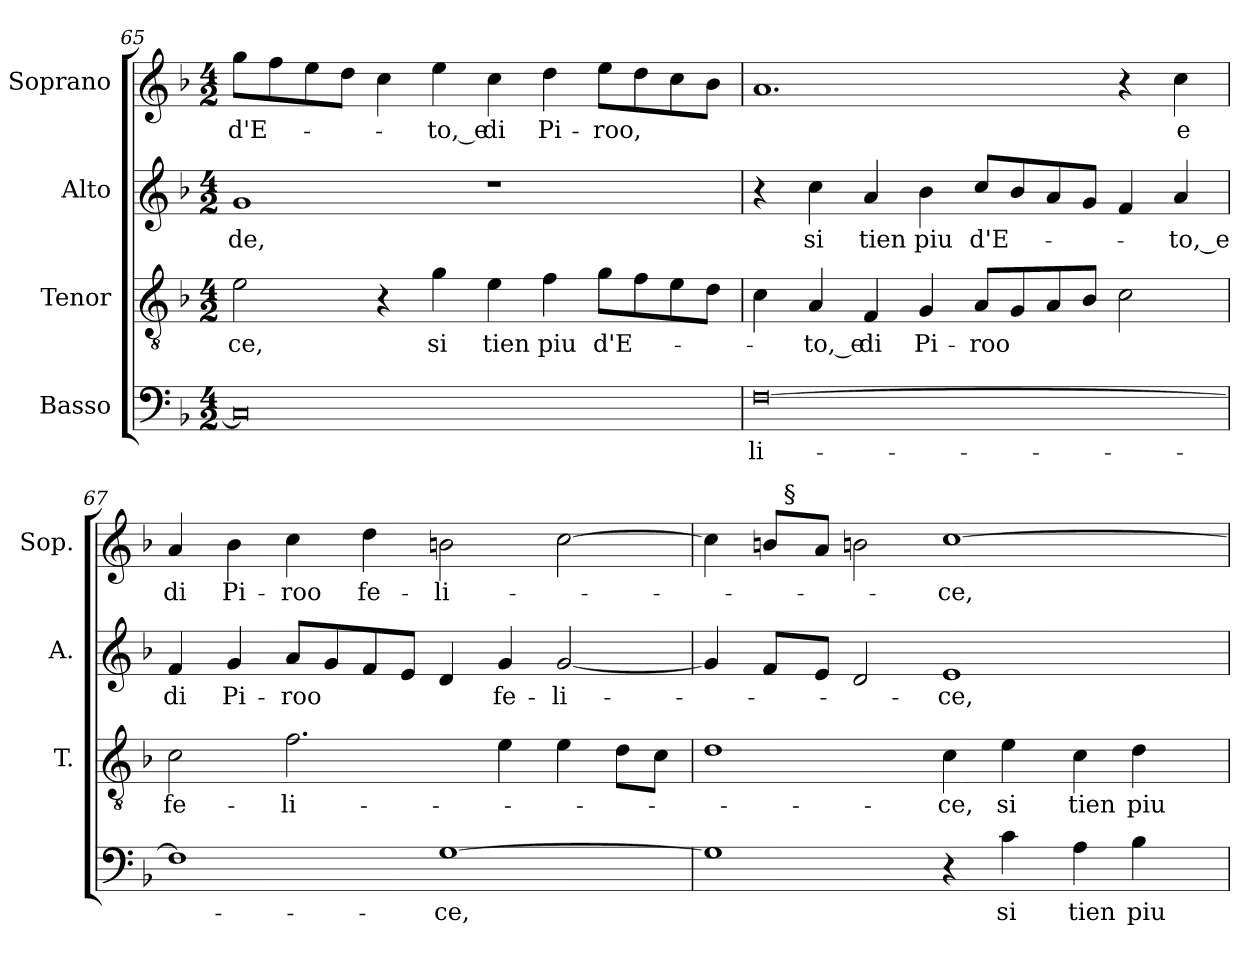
**kern	**text	**kern	**text	**kern	**text	**kern	**text
*part4	*part4	*part3	*part3	*part2	*part2	*part1	*part1
*staff4	*staff4	*staff3	*staff3	*staff2	*staff2	*staff1	*staff1
*I"Basso	*	*I"Tenor	*	*I"Alto	*	*I"Soprano	*
*	*	*I'T.	*	*I'A.	*	*I'Sop.	*
*clefF4	*	*clefGv2	*	*clefG2	*	*clefG2	*
*	*	*ITrd7c12	*	*	*	*	*
*k[b-]	*	*k[b-]	*	*k[b-]	*	*k[b-]	*
*F:	*	*F:	*	*F:	*	*F:	*
*M4/2	*	*M4/2	*	*M4/2	*	*M4/2	*
=65	=65	=65	=65	=65	=65	=65	=65
!	!	!	!LO:LY:b:color=#000000	!	!	!	!
!	!	!	!	!	!LO:LY:b:color=#000000	!	!
!	!	!	!	!	!	!	!LO:LY:b:color=#000000
0Ci]	.	2Ei\	-ce,	1gi	-de,	8ggi\L	d'E-
.	.	.	.	.	.	8ffi\	.
.	.	.	.	.	.	8eei\	.
.	.	.	.	.	.	8ddi\J	.
.	.	4r	.	.	.	4cci\	.
!	!	!	!LO:LY:b:color=#000000	!	!	!	!
!	!	!	!	!	!	!	!LO:LY:b:color=#000000
.	.	4Gi\	si	.	.	4eei\	-to,_e
!	!	!	!LO:LY:b:color=#000000	!	!	!	!
!	!	!	!	!	!	!	!LO:LY:b:color=#000000
.	.	4Ei\	tien	1r	.	4cci\	di
!	!	!	!LO:LY:b:color=#000000	!	!	!	!
!	!	!	!	!	!	!	!LO:LY:b:color=#000000
.	.	4Fi\	piu	.	.	4ddi\	Pi-
!	!	!	!LO:LY:b:color=#000000	!	!	!	!
!	!	!	!	!	!	!	!LO:LY:b:color=#000000
.	.	8Gi\L	d'E-	.	.	8eei\L	-roo,
.	.	8Fi\	.	.	.	8ddi\	.
.	.	8Ei\	.	.	.	8cci\	.
.	.	8Di\J	.	.	.	8b-i\J	.
=66	=66	=66	=66	=66	=66	=66	=66
!	!LO:LY:b:color=#000000	!	!	!	!	!	!
[>0Fi	-li-	4Ci\	.	4r	.	1.ai	.
!	!	!	!LO:LY:b:color=#000000	!	!	!	!
!	!	!	!	!	!LO:LY:b:color=#000000	!	!
.	.	4AAi/	-to,_e	4cci\	si	.	.
!	!	!	!LO:LY:b:color=#000000	!	!	!	!
!	!	!	!	!	!LO:LY:b:color=#000000	!	!
.	.	4FFi/	di	4ai/	tien	.	.
!	!	!	!LO:LY:b:color=#000000	!	!	!	!
!	!	!	!	!	!LO:LY:b:color=#000000	!	!
.	.	4GGi/	Pi-	4b-i\	piu	.	.
!	!	!	!LO:LY:b:color=#000000	!	!	!	!
!	!	!	!	!	!LO:LY:b:color=#000000	!	!
.	.	8AAi/L	-roo	8cci/L	d'E-	.	.
.	.	8GGi/	.	8b-i/	.	.	.
.	.	8AAi/	.	8ai/	.	.	.
.	.	8BB-i/J	.	8gi/J	.	.	.
.	.	2Ci\	.	4fi/	.	4r	.
!	!	!	!	!	!LO:LY:b:color=#000000	!	!
!	!	!	!	!	!	!	!LO:LY:b:color=#000000
.	.	.	.	4ai/	-to,_e	4cci\	e
!!LO:LB:g=z
=67	=67	=67	=67	=67	=67	=67	=67
!	!	!	!LO:LY:b:color=#000000	!	!	!	!
!	!	!	!	!	!LO:LY:b:color=#000000	!	!
!	!	!	!	!	!	!	!LO:LY:b:color=#000000
1Fi]	.	2Ci\	fe-	4fi/	di	4ai/	di
!	!	!	!	!	!LO:LY:b:color=#000000	!	!
!	!	!	!	!	!	!	!LO:LY:b:color=#000000
.	.	.	.	4gi/	Pi-	4b-i\	Pi-
!	!	!	!LO:LY:b:color=#000000	!	!	!	!
!	!	!	!	!	!LO:LY:b:color=#000000	!	!
!	!	!	!	!	!	!	!LO:LY:b:color=#000000
.	.	2.Fi\	-li-	8ai/L	-roo	4cci\	-roo
.	.	.	.	8gi/	.	.	.
!	!	!	!	!	!	!	!LO:LY:b:color=#000000
.	.	.	.	8fi/	.	4ddi\	fe-
.	.	.	.	8ei/J	.	.	.
!	!LO:LY:b:color=#000000	!	!	!	!	!	!
!	!	!	!	!	!	!	!LO:LY:b:color=#000000
[>1Gi	-ce,	.	.	4di/	.	2bni\	-li-
!	!	!	!	!	!LO:LY:b:color=#000000	!	!
.	.	4Ei\	.	4gi/	fe-	.	.
!	!	!	!	!	!LO:LY:b:color=#000000	!	!
.	.	4Ei\	.	[<2gi/	-li-	[>2cci\	.
.	.	8Di\L	.	.	.	.	.
.	.	8Ci\J	.	.	.	.	.
=68	=68	=68	=68	=68	=68	=68	=68
*	*	*	*	*	*	*^	*
1Gi]	.	1Di	.	4gi/]	.	4cci\]	4ryy	.
.	.	.	.	8fi/L	.	8bi/L	32ryy	.
.	.	.	.	.	.	.	256ryy	.
!	!	!	!	!	!	!	!LO:TX:a:t=§	!
.	.	.	.	.	.	.	1ryy	.
.	.	.	.	8ei/J	.	8ai/J	.	.
.	.	.	.	2di/	.	2bni\	.	.
!	!	!	!LO:LY:b:color=#000000	!	!	!	!	!
!	!	!	!	!	!LO:LY:b:color=#000000	!	!	!
!	!	!	!	!	!	!	!	!LO:LY:b:color=#000000
4r	.	4Ci\	-ce,	1ei	-ce,	[>1cci	.	-ce,
!	!LO:LY:b:color=#000000	!	!	!	!	!	!	!
!	!	!	!LO:LY:b:color=#000000	!	!	!	!	!
4ci\	si	4Ei\	si	.	.	.	.	.
.	.	.	.	.	.	.	2ryy	.
!	!LO:LY:b:color=#000000	!	!	!	!	!	!	!
!	!	!	!LO:LY:b:color=#000000	!	!	!	!	!
4Ai\	tien	4Ci\	tien	.	.	.	.	.
!	!LO:LY:b:color=#000000	!	!	!	!	!	!	!
!	!	!	!LO:LY:b:color=#000000	!	!	!	!	!
4B-i\	piu	4Di\	piu	.	.	.	.	.
.	.	.	.	.	.	.	8ryy	.
.	.	.	.	.	.	.	16ryy	.
.	.	.	.	.	.	.	64..ryy	.
*	*	*	*	*	*	*v	*v	*
=	=	=	=	=	=	=	=
*-	*-	*-	*-	*-	*-	*-	*-
